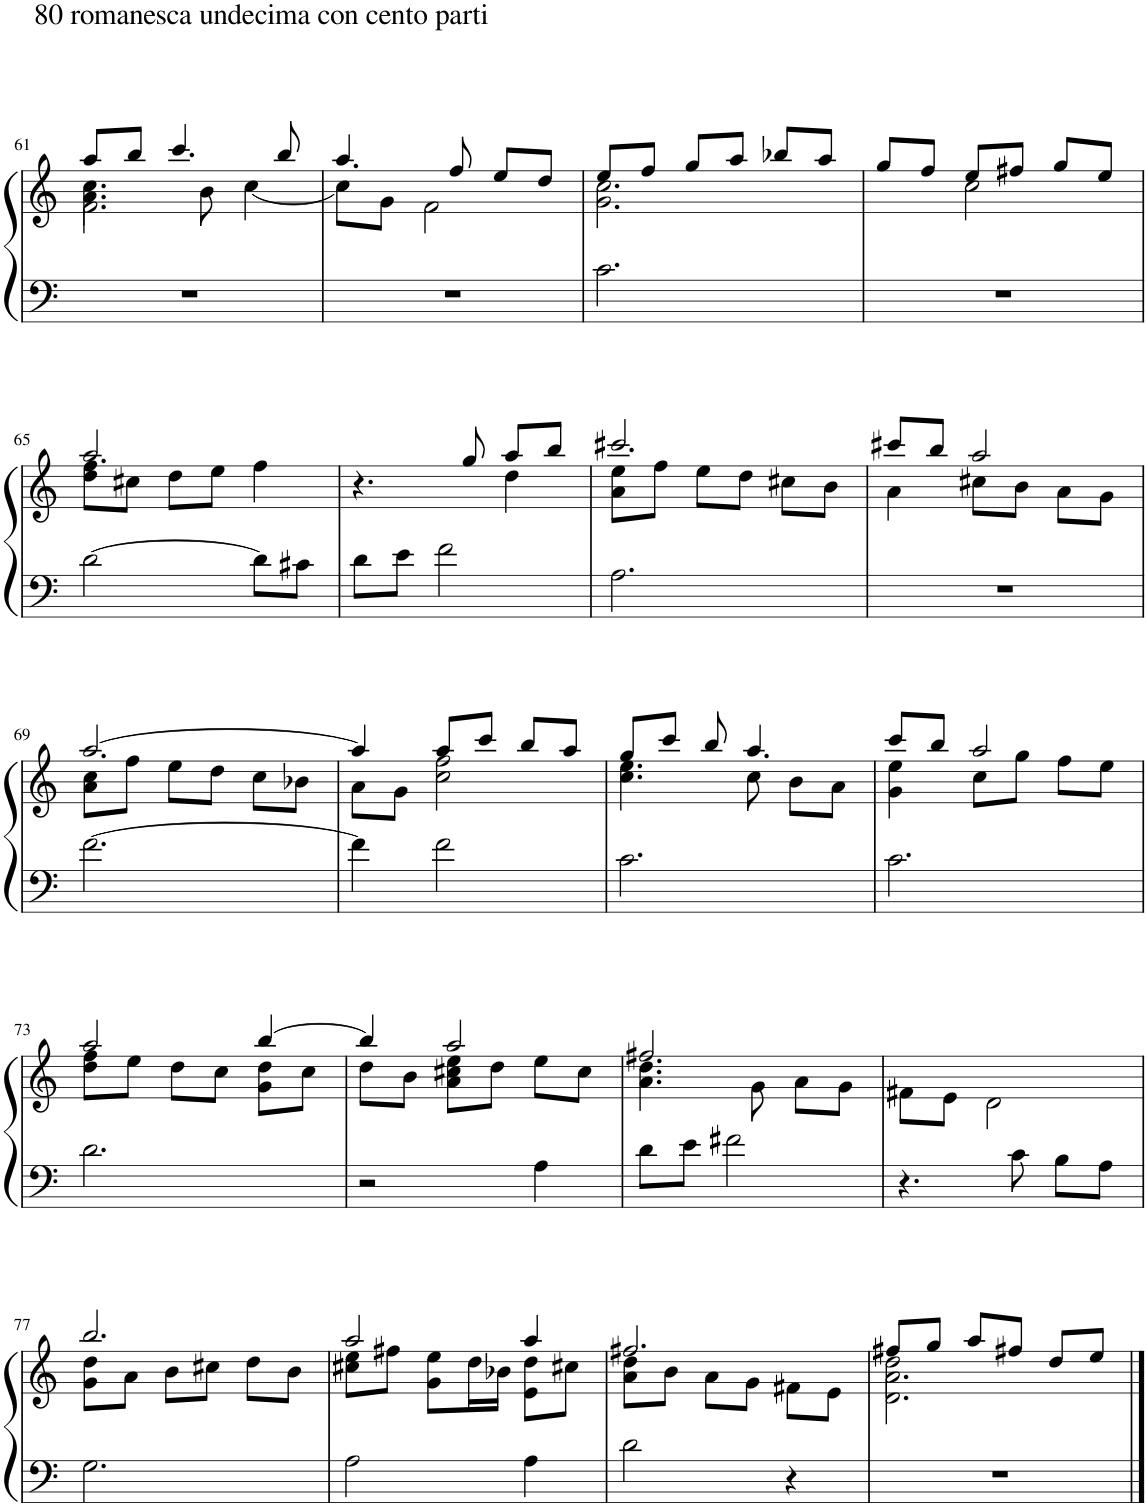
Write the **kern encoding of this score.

**kern	**kern
*part1	*part1
*staff2	*staff1
*I"Piano	*
*I'Pno.	*
!!LO:PB:g=z
*clefF4	*clefG2
*k[]	*k[]
*M3/4	*M3/4
=61	=61
*	*^
*	*	*^
!	!LO:TX:a:t=80 romanesca undecima con cento parti	!	!
!LO:TX:a:t=80 romanesca undecima con cento parti	!	!	!
2.r	8aa/L	4.a\ 4.cc\	2.f\
.	8bb/J	.	.
.	4.ccc/	.	.
.	.	8b\	.
.	.	[4cc\	.
.	8bb/	.	.
*	*	*v	*v
=62	=62	=62
2.r	4.aa/	8cc\L]
.	.	8g\J
.	.	2f\
.	8ff/	.
.	8ee/L	.
.	8dd/J	.
=63	=63	=63
2.c\	8ee/L	2.g\ 2.cc\
.	8ff/J	.
.	8gg/L	.
.	8aa/J	.
.	8bb-X/L	.
.	8aa/J	.
=64	=64	=64
2.r	8gg/L	4ryy
.	8ff/J	.
.	8ee/L	2cc\
.	8ff#X/J	.
.	8gg/L	.
.	8ee/J	.
!!LO:LB:g=z	!!
=65	=65	=65
[2d\	2.aa/	8dd\ 8ff\L
.	.	8cc#X\J
.	.	8dd\L
.	.	8ee\J
8d\L]	.	4ff\
8c#X\J	.	.
=66	=66	=66
8d\L	4.r	2ryy
8e\J	.	.
2f\	.	.
.	8gg/	.
.	8aa/L	4dd\
.	8bb/J	.
=67	=67	=67
2.A\	2.ccc#X/	8a\ 8ee\L
.	.	8ff\J
.	.	8ee\L
.	.	8dd\J
.	.	8cc#X\L
.	.	8b\J
=68	=68	=68
2.r	8ccc#X/L	4a\
.	8bb/J	.
.	2aa/	8cc#X\L
.	.	8b\J
.	.	8a\L
.	.	8g\J
!!LO:LB:g=z	!!
=69	=69	=69
[2.f\	[2.aa/	8a\ 8cc\L
.	.	8ff\J
.	.	8ee\L
.	.	8dd\J
.	.	8cc\L
.	.	8b-X\J
=70	=70	=70
4f\]	4aa/]	8a\L
.	.	8g\J
2f\	8aa/L	2cc\ 2ff\
.	8ccc/J	.
.	8bb/L	.
.	8aa/J	.
=71	=71	=71
2.c\	8gg/L	4.cc\ 4.ee\
.	8ccc/J	.
.	8bb/	.
.	4.aa/	8cc\
.	.	8b\L
.	.	8a\J
=72	=72	=72
2.c\	8ccc/L	4g\ 4ee\
.	8bb/J	.
.	2aa/	8cc\L
.	.	8gg\J
.	.	8ff\L
.	.	8ee\J
!!LO:LB:g=z	!!
=73	=73	=73
2.d\	2aa/	8dd\ 8ff\L
.	.	8ee\J
.	.	8dd\L
.	.	8cc\J
.	[4bb/	8g\ 8dd\L
.	.	8cc\J
=74	=74	=74
2r	4bb/]	8dd\L
.	.	8b\J
.	2aa/	8a\ 8cc#X\ 8ee\L
.	.	8dd\J
4A\	.	8ee\L
.	.	8cc#\J
=75	=75	=75
8d\L	2.ff#X/	4.a\ 4.dd\
8e\J	.	.
2f#X\	.	.
.	.	8g\
.	.	8a\L
.	.	8g\J
*	*v	*v
=76	=76
4.r	8f#X\L
.	8e\J
.	2d\
8c\	.
8B\L	.
8A\J	.
!!LO:LB:g=z
=77	=77
*	*^
2.G\	2.bb/	8g\ 8dd\L
.	.	8a\J
.	.	8b\L
.	.	8cc#X\J
.	.	8dd\L
.	.	8b\J
=78	=78	=78
2A\	2aa/	8cc#X\ 8ee\L
.	.	8ff#X\J
.	.	8g\ 8ee\L
.	.	16dd\L
.	.	16b-X\JJ
4A\	4aa/	8e\ 8dd\L
.	.	8cc#X\J
=79	=79	=79
2d\	2.ff#X/	8a\ 8dd\L
.	.	8b\J
.	.	8a\L
.	.	8g\J
4r	.	8f#X\L
.	.	8e\J
=80	=80	=80
*	*	*^
2.r	8ff#X/L	2dd\	2.d\ 2.a\
.	8gg/J	.	.
.	8aa/L	.	.
.	8ff#X/J	.	.
.	8dd/L	4ryy	.
.	8ee/J	.	.
*	*v	*v	*v
==	==
*-	*-
